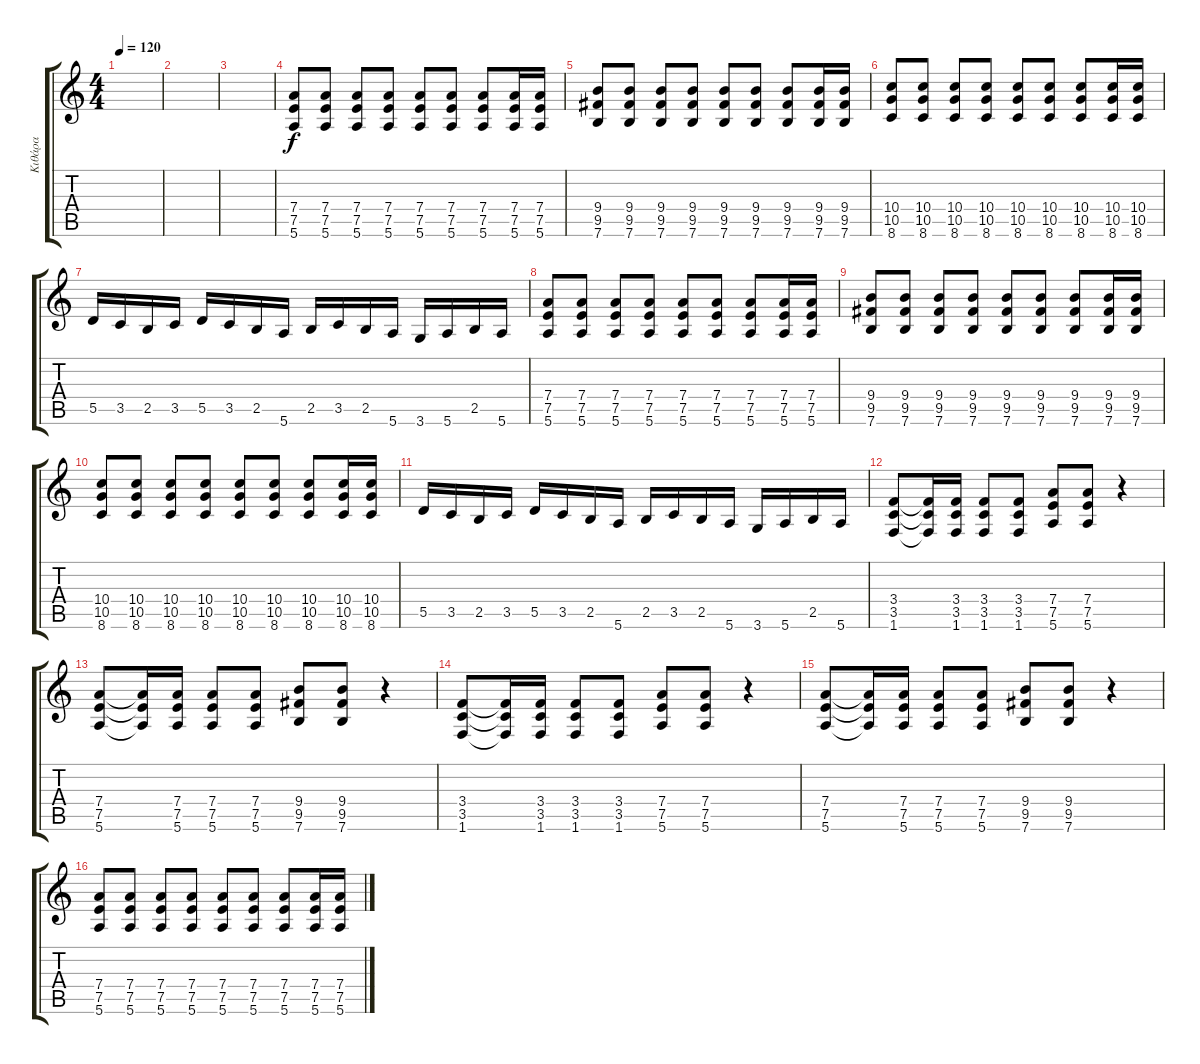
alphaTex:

\track ("Κιθάρα" "Κιθάρα") {instrument distortionguitar}
\staff {score tabs}
\tuning (E4 B3 G3 D3 A2 E2) {hide}
\ts (4 4)
\tempo 120
\clef g2
\ks c
|
|
|
(7.4 7.5 5.6).8{dy f} (7.4 7.5 5.6).8 (7.4 7.5 5.6).8 (7.4 7.5 5.6).8 (7.4 7.5 5.6).8 (7.4 7.5 5.6).8 (7.4 7.5 5.6).8 (7.4 7.5 5.6).16 (7.4 7.5 5.6).16 |
(9.4 9.5 7.6).8 (9.4 9.5 7.6).8 (9.4 9.5 7.6).8 (9.4 9.5 7.6).8 (9.4 9.5 7.6).8 (9.4 9.5 7.6).8 (9.4 9.5 7.6).8 (9.4 9.5 7.6).16 (9.4 9.5 7.6).16 |
(10.4 10.5 8.6).8 (10.4 10.5 8.6).8 (10.4 10.5 8.6).8 (10.4 10.5 8.6).8 (10.4 10.5 8.6).8 (10.4 10.5 8.6).8 (10.4 10.5 8.6).8 (10.4 10.5 8.6).16 (10.4 10.5 8.6).16 |
5.5.16 3.5.16 2.5.16 3.5.16 5.5.16 3.5.16 2.5.16 5.6.16 2.5.16 3.5.16 2.5.16 5.6.16 3.6.16 5.6.16 2.5.16 5.6.16 |
(7.4 7.5 5.6).8 (7.4 7.5 5.6).8 (7.4 7.5 5.6).8 (7.4 7.5 5.6).8 (7.4 7.5 5.6).8 (7.4 7.5 5.6).8 (7.4 7.5 5.6).8 (7.4 7.5 5.6).16 (7.4 7.5 5.6).16 |
(9.4 9.5 7.6).8 (9.4 9.5 7.6).8 (9.4 9.5 7.6).8 (9.4 9.5 7.6).8 (9.4 9.5 7.6).8 (9.4 9.5 7.6).8 (9.4 9.5 7.6).8 (9.4 9.5 7.6).16 (9.4 9.5 7.6).16 |
(10.4 10.5 8.6).8 (10.4 10.5 8.6).8 (10.4 10.5 8.6).8 (10.4 10.5 8.6).8 (10.4 10.5 8.6).8 (10.4 10.5 8.6).8 (10.4 10.5 8.6).8 (10.4 10.5 8.6).16 (10.4 10.5 8.6).16 |
5.5.16 3.5.16 2.5.16 3.5.16 5.5.16 3.5.16 2.5.16 5.6.16 2.5.16 3.5.16 2.5.16 5.6.16 3.6.16 5.6.16 2.5.16 5.6.16 |
(3.4 3.5 1.6).8 (3.4{t} 3.5{t} 1.6{t}).16 (3.4 3.5 1.6).16 (3.4 3.5 1.6).8 (3.4 3.5 1.6).8 (7.4 7.5 5.6).8 (7.4 7.5 5.6).8 r.4 |
(7.4 7.5 5.6).8 (7.4{t} 7.5{t} 5.6{t}).16 (7.4 7.5 5.6).16 (7.4 7.5 5.6).8 (7.4 7.5 5.6).8 (9.4 9.5 7.6).8 (9.4 9.5 7.6).8 r.4 |
(3.4 3.5 1.6).8 (3.4{t} 3.5{t} 1.6{t}).16 (3.4 3.5 1.6).16 (3.4 3.5 1.6).8 (3.4 3.5 1.6).8 (7.4 7.5 5.6).8 (7.4 7.5 5.6).8 r.4 |
(7.4 7.5 5.6).8{volume 13} (7.4{t} 7.5{t} 5.6{t}).16 (7.4 7.5 5.6).16 (7.4 7.5 5.6).8 (7.4 7.5 5.6).8 (9.4 9.5 7.6).8 (9.4 9.5 7.6).8 r.4 |
(7.4 7.5 5.6).8{volume 16} (7.4 7.5 5.6).8 (7.4 7.5 5.6).8 (7.4 7.5 5.6).8 (7.4 7.5 5.6).8 (7.4 7.5 5.6).8 (7.4 7.5 5.6).8 (7.4 7.5 5.6).16 (7.4 7.5 5.6).16
